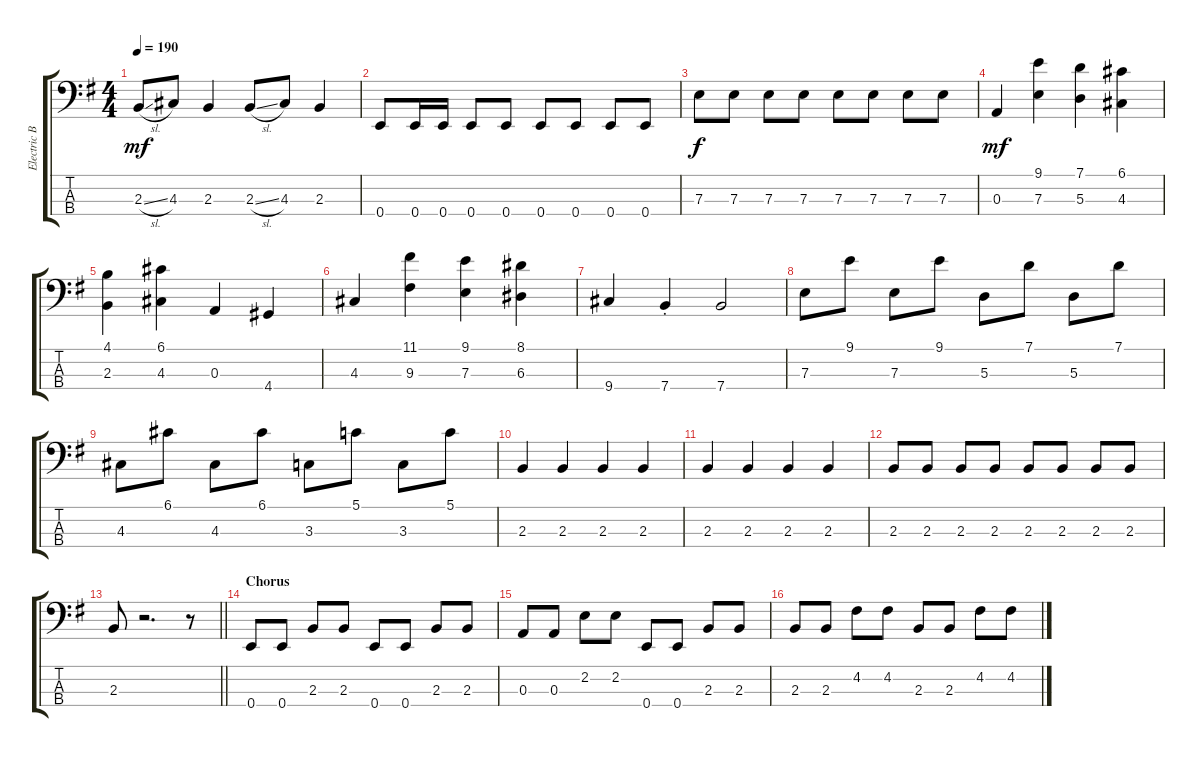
\track ("Electric Bass" "Electric B") {instrument electricbassfinger}
\staff {score tabs}
\tuning (G2 D2 A1 E1) {hide}
\ts (4 4)
\tempo 190
\clef f4
\ks eminor
2.3{sl}.8{dy mf} 4.3.8 2.3.4 2.3{sl}.8 4.3.8 2.3.4 |
0.4.8 0.4.16 0.4.16 0.4.8 0.4.8 0.4.8 0.4.8 0.4.8 0.4.8 |
7.3.8{dy f} 7.3.8 7.3.8 7.3.8 7.3.8 7.3.8 7.3.8 7.3.8 |
0.3.4{dy mf} (9.1 7.3).4 (7.1 5.3).4 (6.1 4.3).4 |
(4.1 2.3).4 (6.1 4.3).4 0.3.4 4.4.4 |
4.3.4 (11.1 9.3).4 (9.1 7.3).4 (8.1 6.3).4 |
9.4.4 7.4{st}.4 7.4.2 |
7.3.8 9.1.8 7.3.8 9.1.8 5.3.8 7.1.8 5.3.8 7.1.8 |
4.3.8 6.1.8 4.3.8 6.1.8 3.3.8 5.1.8 3.3.8 5.1.8 |
2.3.4 2.3.4 2.3.4 2.3.4 |
2.3.4 2.3.4 2.3.4 2.3.4 |
2.3.8 2.3.8 2.3.8 2.3.8 2.3.8 2.3.8 2.3.8 2.3.8 |
\barLineRight lightlight
2.3.8 r.2{d} r.8 |
\section ("" "Chorus")
0.4.8 0.4.8 2.3.8 2.3.8 0.4.8 0.4.8 2.3.8 2.3.8 |
0.3.8 0.3.8 2.2.8 2.2.8 0.4.8 0.4.8 2.3.8 2.3.8 |
2.3.8 2.3.8 4.2.8 4.2.8 2.3.8 2.3.8 4.2.8 4.2.8
